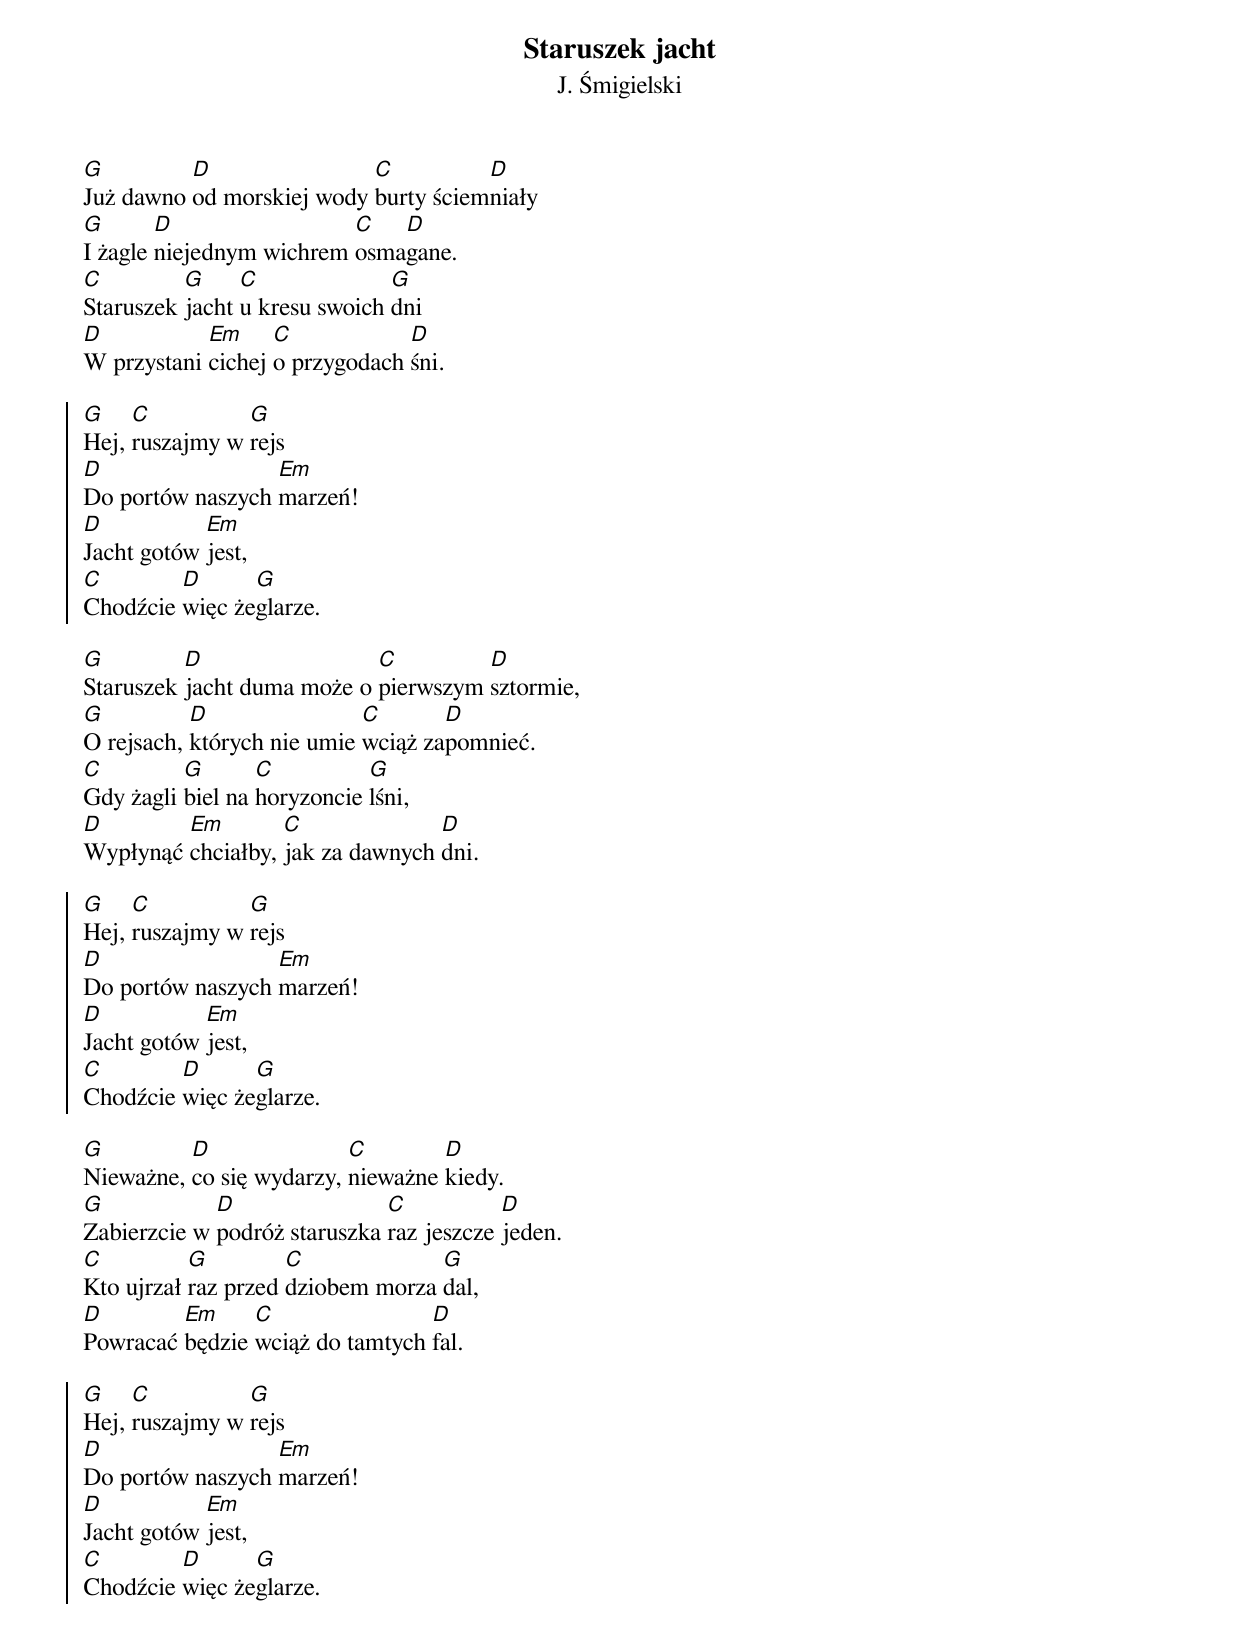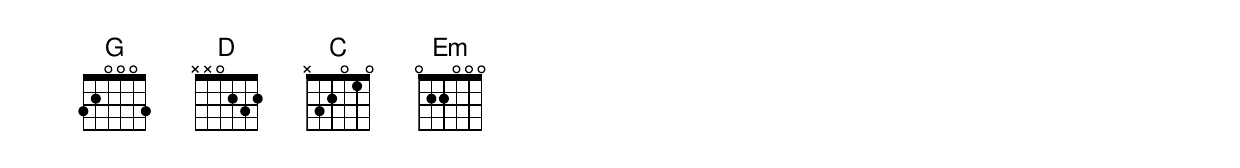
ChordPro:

{t:Staruszek jacht}
{st:J. Śmigielski}
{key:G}

[G]Już dawno [D]od morskiej wody [C]burty ściem[D]niały
[G]I żagle [D]niejednym wichrem [C]osma[D]gane.
[C]Staruszek [G]jacht [C]u kresu swoich [G]dni
[D]W przystani [Em]cichej [C]o przygodach [D]śni.

{soc}
[G]Hej, [C]ruszajmy w [G]rejs
[D]Do portów naszych [Em]marzeń!
[D]Jacht gotów [Em]jest,
[C]Chodźcie [D]więc że[G]glarze.
{eoc}

[G]Staruszek [D]jacht duma może o [C]pierwszym [D]sztormie,
[G]O rejsach, [D]których nie umie [C]wciąż za[D]pomnieć.
[C]Gdy żagli [G]biel na [C]horyzoncie [G]lśni,
[D]Wypłynąć [Em]chciałby, [C]jak za dawnych [D]dni.

{soc}
[G]Hej, [C]ruszajmy w [G]rejs
[D]Do portów naszych [Em]marzeń!
[D]Jacht gotów [Em]jest,
[C]Chodźcie [D]więc że[G]glarze.
{eoc}

[G]Nieważne, [D]co się wydarzy, [C]nieważne [D]kiedy.
[G]Zabierzcie w [D]podróż staruszka [C]raz jeszcze [D]jeden.
[C]Kto ujrzał [G]raz przed [C]dziobem morza [G]dal,
[D]Powracać [Em]będzie [C]wciąż do tamtych [D]fal.

{soc}
[G]Hej, [C]ruszajmy w [G]rejs
[D]Do portów naszych [Em]marzeń!
[D]Jacht gotów [Em]jest,
[C]Chodźcie [D]więc że[G]glarze.
{eoc}
